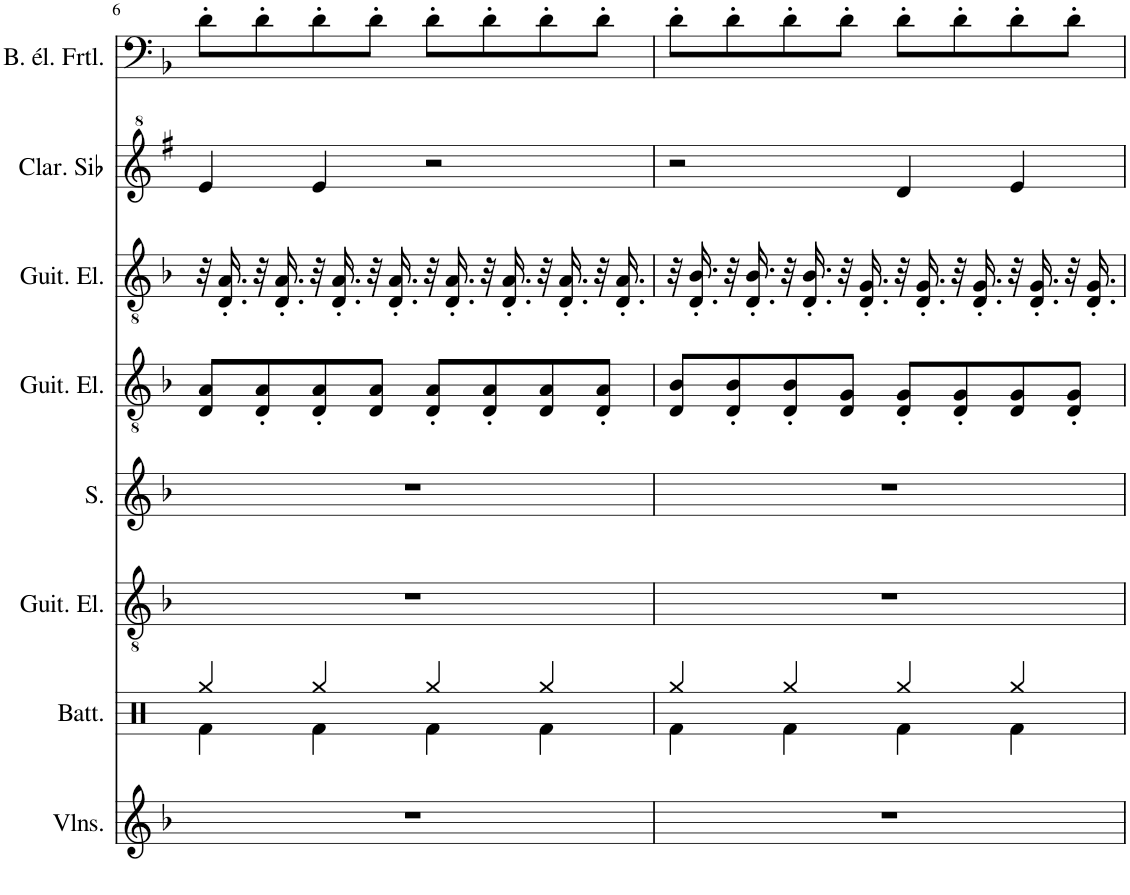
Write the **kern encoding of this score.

**kern	**kern	**kern	**kern	**kern	**kern	**kern	**kern
*part8	*part7	*part6	*part5	*part4	*part3	*part2	*part1
*staff8	*staff7	*staff6	*staff5	*staff4	*staff3	*staff2	*staff1
*I"Violons	*I"Batterie	*I"Guitare électrique	*I"Soprano	*I"Guitare électrique	*I"Guitare électrique	*I"Clarinette en Sib	*I"Basse électrique fretless
*I'Vlns.	*I'Batt.	*I'Guit. El.	*I'S.	*I'Guit. El.	*I'Guit. El.	*I'Clar. Sib	*I'B. él. Frtl.
!!LO:PB:g=z
*clefG2	*clefX	*clefGv2	*clefG2	*clefGv2	*clefGv2	*clefG^2	*clefF4
*	*	*	*	*	*	*Trd1c2	*Trd7c12
*k[b-]	*k[]	*k[b-]	*k[b-]	*k[b-]	*k[b-]	*k[f#]	*k[b-]
*M4/4	*M4/4	*M4/4	*M4/4	*M4/4	*M4/4	*M4/4	*M4/4
=6	=6	=6	=6	=6	=6	=6	=6
*	*^	*	*	*	*	*	*
1r	4Rgg/	4Rf\	1r	1r	8D/ 8A/L	32r	4ee/	8d'\L
.	.	.	.	.	.	16.D/' 16.A/'	.	.
.	.	.	.	.	8D/' 8A/'	32r	.	8d'\
.	.	.	.	.	.	16.D/' 16.A/'	.	.
.	4Rgg/	4Rf\	.	.	8D/' 8A/'	32r	4ee/	8d'\
.	.	.	.	.	.	16.D/' 16.A/'	.	.
.	.	.	.	.	8D/ 8A/J	32r	.	8d'\J
.	.	.	.	.	.	16.D/' 16.A/'	.	.
.	4Rgg/	4Rf\	.	.	8D/' 8A/'L	32r	2r	8d'\L
.	.	.	.	.	.	16.D/' 16.A/'	.	.
.	.	.	.	.	8D/' 8A/'	32r	.	8d'\
.	.	.	.	.	.	16.D/' 16.A/'	.	.
.	4Rgg/	4Rf\	.	.	8D/ 8A/	32r	.	8d'\
.	.	.	.	.	.	16.D/' 16.A/'	.	.
.	.	.	.	.	8D/' 8A/'J	32r	.	8d'\J
.	.	.	.	.	.	16.D/' 16.A/'	.	.
=7	=7	=7	=7	=7	=7	=7	=7	=7
1r	4Rgg/	4Rf\	1r	1r	8D/ 8B-/L	32r	2r	8d'\L
.	.	.	.	.	.	16.D/' 16.B-/'	.	.
.	.	.	.	.	8D/' 8B-/'	32r	.	8d'\
.	.	.	.	.	.	16.D/' 16.B-/'	.	.
.	4Rgg/	4Rf\	.	.	8D/' 8B-/'	32r	.	8d'\
.	.	.	.	.	.	16.D/' 16.B-/'	.	.
.	.	.	.	.	8D/ 8G/J	32r	.	8d'\J
.	.	.	.	.	.	16.D/' 16.G/'	.	.
.	4Rgg/	4Rf\	.	.	8D/' 8G/'L	32r	4dd/	8d'\L
.	.	.	.	.	.	16.D/' 16.G/'	.	.
.	.	.	.	.	8D/' 8G/'	32r	.	8d'\
.	.	.	.	.	.	16.D/' 16.G/'	.	.
.	4Rgg/	4Rf\	.	.	8D/ 8G/	32r	4ee/	8d'\
.	.	.	.	.	.	16.D/' 16.G/'	.	.
.	.	.	.	.	8D/' 8G/'J	32r	.	8d'\J
.	.	.	.	.	.	16.D/' 16.G/'	.	.
*	*v	*v	*	*	*	*	*	*
=	=	=	=	=	=	=	=
*-	*-	*-	*-	*-	*-	*-	*-
